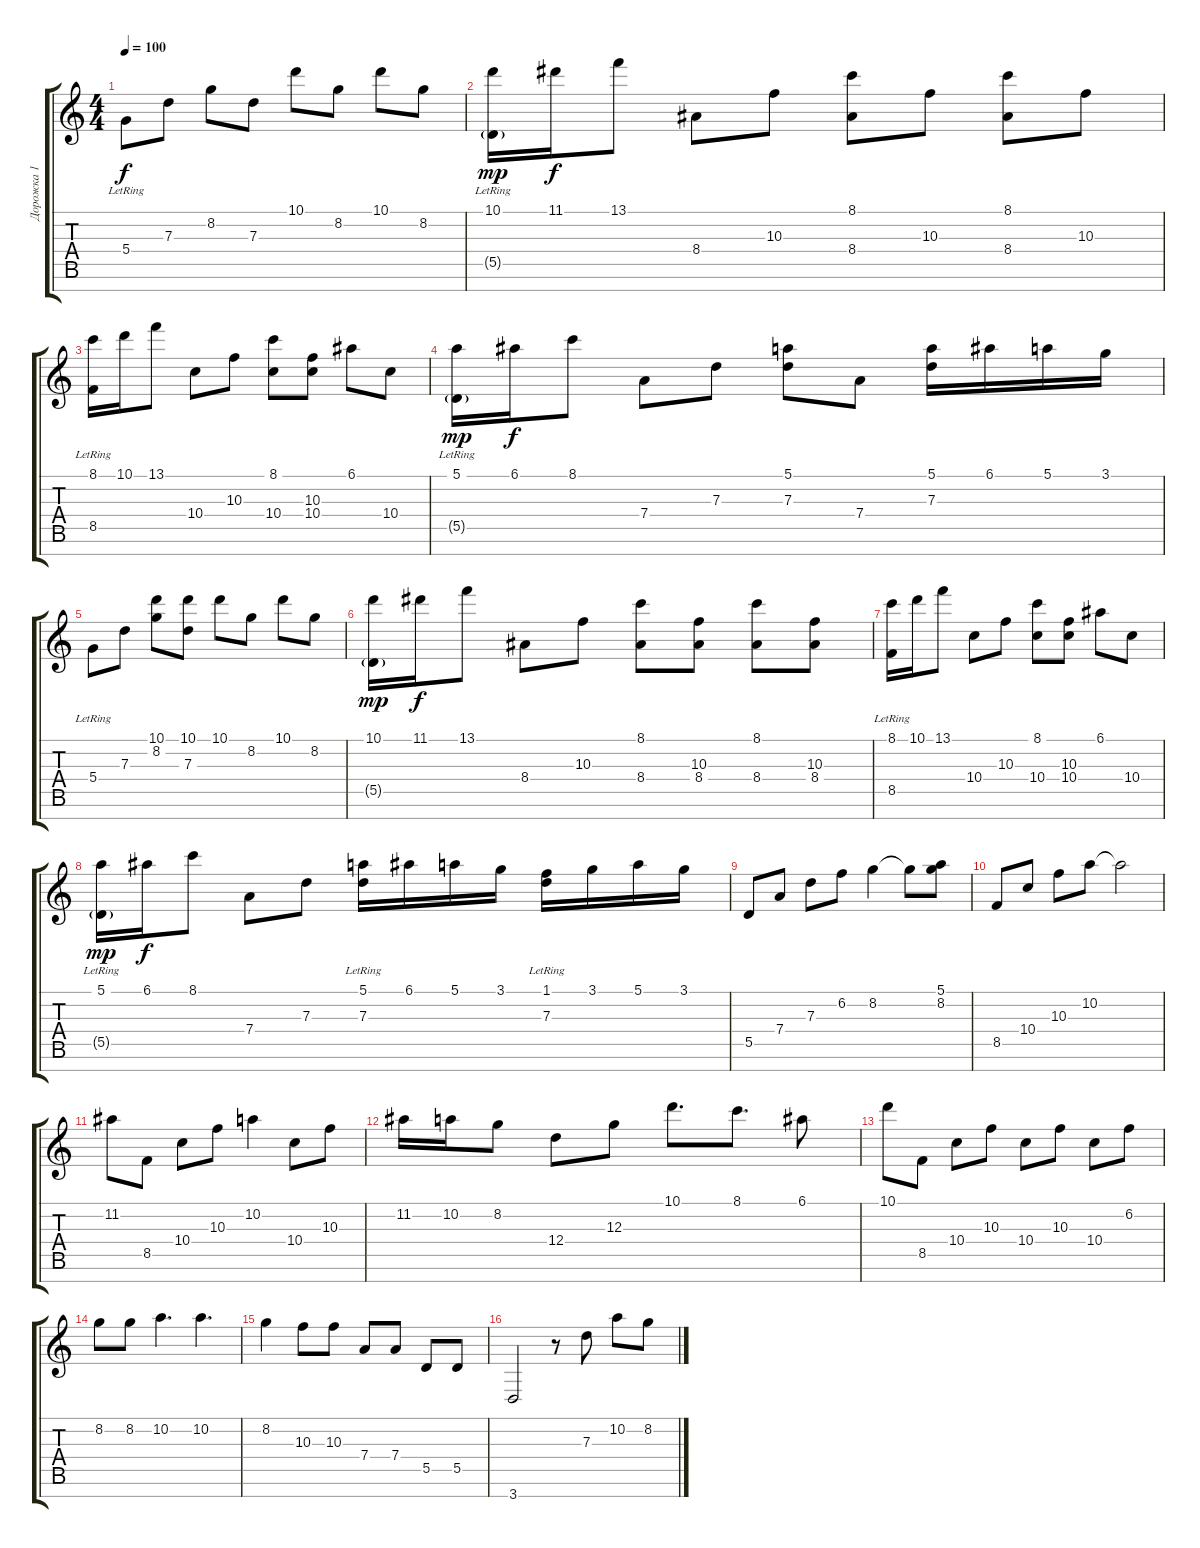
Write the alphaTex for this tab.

\track ("Дорожка 1" "Дорожка 1") {instrument acousticguitarsteel}
\staff {score tabs}
\tuning (E4 B3 G3 D3 A2 E2 B1) {hide}
\ts (4 4)
\tempo 100
\clef g2
\ks c
5.4{lr}.8{dy f} 7.3.8 8.2.8 7.3.8 10.1.8 8.2.8 10.1.8 8.2.8 |
(10.1 5.5{g lr}).16{dy mp} 11.1.16{dy f} 13.1.8 8.4.8 10.3.8 (8.1 8.4).8 10.3.8 (8.1 8.4).8 10.3.8 |
(8.1 8.5{lr}).16 10.1.16 13.1.8 10.4.8 10.3.8 (8.1 10.4).8 (10.3 10.4).8 6.1.8 10.4.8 |
(5.1 5.5{g lr}).16{dy mp} 6.1.16{dy f} 8.1.8 7.4.8 7.3.8 (5.1 7.3).8 7.4.8 (5.1 7.3).16 6.1.16 5.1.16 3.1.16 |
5.4{lr}.8 7.3.8 (10.1 8.2).8 (10.1 7.3).8 10.1.8 8.2.8 10.1.8 8.2.8 |
(10.1 5.5{g}).16{dy mp} 11.1.16{dy f} 13.1.8 8.4.8 10.3.8 (8.1 8.4).8 (10.3 8.4).8 (8.1 8.4).8 (10.3 8.4).8 |
(8.1 8.5{lr}).16 10.1.16 13.1.8 10.4.8 10.3.8 (8.1 10.4).8 (10.3 10.4).8 6.1.8 10.4.8 |
(5.1 5.5{g lr}).16{dy mp} 6.1.16{dy f} 8.1.8 7.4.8 7.3.8 (5.1 7.3{lr}).16 6.1.16 5.1.16 3.1.16 (1.1 7.3{lr}).16 3.1.16 5.1.16 3.1.16 |
5.5.8 7.4.8 7.3.8 6.2.8 8.2.4 8.2{t}.8 (5.1 8.2).8 |
8.5.8 10.4.8 10.3.8 10.2.8 10.2{t}.2 |
11.2.8 8.5.8 10.4.8 10.3.8 10.2.4 10.4.8 10.3.8 |
11.2.16 10.2.16 8.2.8 12.4.8 12.3.8 10.1.8{d} 8.1.8{d} 6.1.8 |
10.1.8 8.5.8 10.4.8 10.3.8 10.4.8 10.3.8 10.4.8 6.2.8 |
8.2.8 8.2.8 10.2.4{d} 10.2.4{d} |
8.2.4 10.3.8 10.3.8 7.4.8 7.4.8 5.5.8 5.5.8 |
3.7.2 r.8 7.3.8 10.2.8 8.2.8
